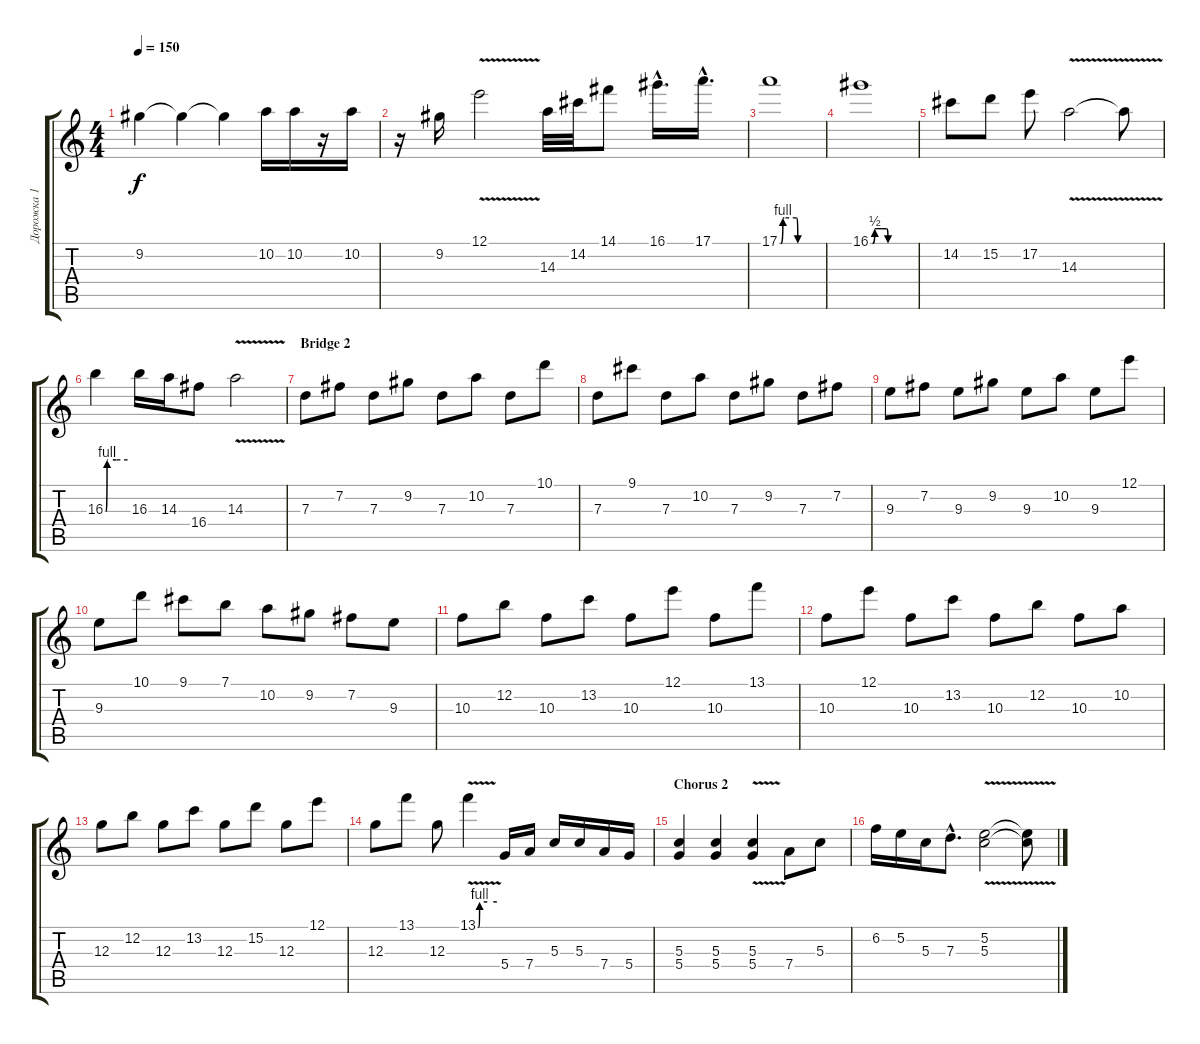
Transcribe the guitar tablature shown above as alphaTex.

\track ("Дорожка 1" "Дорожка 1") {instrument distortionguitar}
\staff {score tabs}
\tuning (E4 B3 G3 D3 A2 E2) {hide}
\ts (4 4)
\tempo 150
\clef g2
\ks c
9.2{t}.4{dy f} 9.2{t}.4 9.2{t}.4 10.2.16 10.2.16 r.16 10.2.16 |
r.16 9.2.16 12.1{v}.2 14.3.32 14.2.32 14.1.8 16.1{hac}.16{d} 17.1{hac}.16{d} |
17.1{be (custom 0 0 2 0 5 4 7 4 24 4 26 0 28 0 32 0 35 0 45 0 60 0)}.1 |
16.1{be (custom 0 0 3 0 6 2 8 2 15 2 22 2 24 0 26 0 28 0 34 0 45 0 60 0)}.1 |
14.2.8 15.2.8 17.2.8 14.3{v}.2 14.3{t}.8 |
16.3{be (custom 0 0 2 0 5 4 7 4 30 4 60 4)}.4 16.3.16 14.3.16 16.4.8 14.3{v}.2 |
\section ("" "Bridge 2")
7.3.8 7.2.8 7.3.8 9.2.8 7.3.8 10.2.8 7.3.8 10.1.8 |
7.3.8 9.1.8 7.3.8 10.2.8 7.3.8 9.2.8 7.3.8 7.2.8 |
9.3.8 7.2.8 9.3.8 9.2.8 9.3.8 10.2.8 9.3.8 12.1.8 |
9.3.8 10.1.8 9.1.8 7.1.8 10.2.8 9.2.8 7.2.8 9.3.8 |
10.3.8 12.2.8 10.3.8 13.2.8 10.3.8 12.1.8 10.3.8 13.1.8 |
10.3.8 12.1.8 10.3.8 13.2.8 10.3.8 12.2.8 10.3.8 10.2.8 |
12.3.8 12.2.8 12.3.8 13.2.8 12.3.8 15.2.8 12.3.8 12.1.8 |
12.3.8 13.1.8 12.3.8 13.1{be (custom 0 0 2 0 6 4 30 4 60 4) v}.4 5.4.16 7.4.16 5.3.16 5.3.16 7.4.16 5.4.16 |
\section ("" "Chorus 2")
(5.3 5.4).4 (5.3 5.4).4 (5.3{v} 5.4).4 7.4.8 5.3.8 |
6.2.16 5.2.16 5.3.16 7.3{hac}.8{d} (5.2 5.3{v}).2 (5.2{t} 5.3{t}).8
